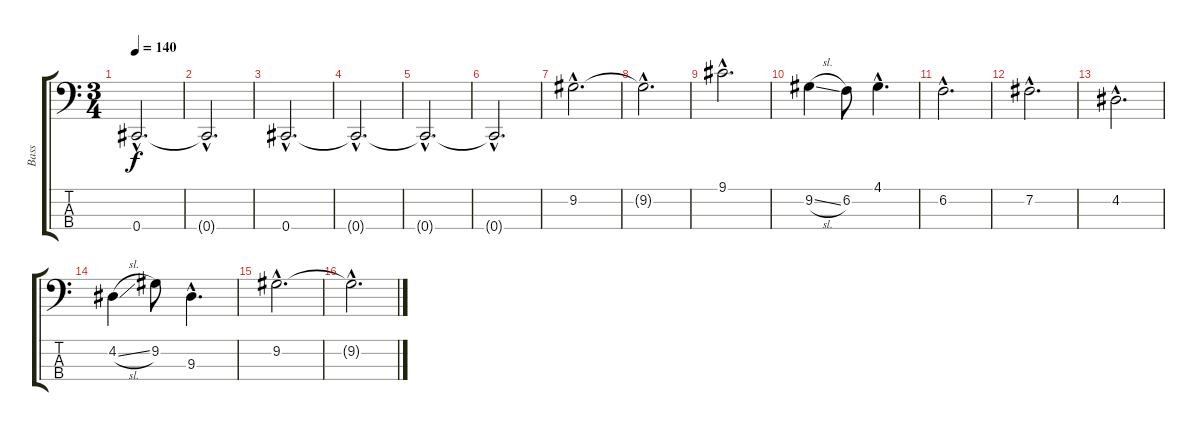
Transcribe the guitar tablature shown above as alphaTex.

\track ("Bass" "Bass") {instrument electricbassfinger}
\staff {score tabs}
\tuning (E2 B1 Gb1 Db1) {hide}
\ts (3 4)
\tempo 140
\clef f4
\ks c
0.4{hac t}.2{d dy f} |
0.4{hac t}.2{d} |
0.4{hac}.2{d} |
0.4{hac t}.2{d} |
0.4{hac t}.2{d} |
0.4{hac t}.2{d} |
9.2{hac}.2{d volume 16} |
9.2{hac t}.2{d} |
9.1{hac}.2{d} |
9.2{sl}.4 6.2.8 4.1{hac}.4{d} |
6.2{hac}.2{d} |
7.2{hac}.2{d} |
4.2{hac}.2{d} |
4.2{sl}.4 9.2.8 9.3{hac}.4{d} |
9.2{hac}.2{d} |
9.2{hac t}.2{d}
